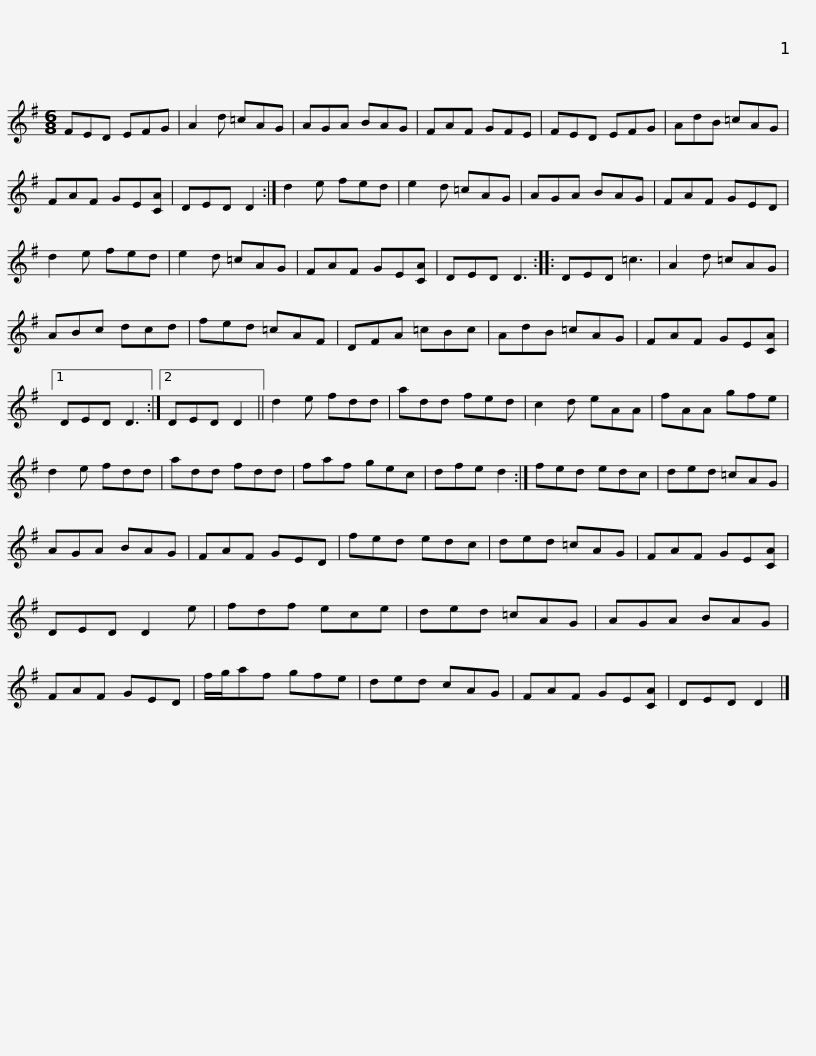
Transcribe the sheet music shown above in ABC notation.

X:1
L:1/8
M:6/8
I:linebreak $
K:G
V:1 treble
V:1
 FED EFG | A2 d =cAG | AGA BAG | FAF GFE | FED EFG | %5
 AdB =cAG | FAF GE[CA] |$ DED D2 :| d2 e fed | e2 d =cAG | %10
 AGA BAG | FAF GED | d2 e fed | e2 d =cAG | FAF GE[CA] |$ %15
 DED D3 :: DED =c3 | A2 d =cAG | ABc dcd | fed =cAF | %20
 DFA =cBc | AdB =cAG |$ FAF GE[CA] |1 DED D3 :|2 DED D2 || %25
 d2 e fdd | add fed | c2 d eAA | fAA gfe | d2 e fdd |$ %30
 add fdd | faf gec | dfe d2 :| fed edc | ded =cAG | %35
 AGA BAG | FAF GED |$ fed edc | ded =cAG | FAF GE[CA] | %40
 DED D2 e | fdf ece | ded =cAG | AGA BAG |$ FAF GED | %45
 f/g/af gfe | ded cAG | FAF GE[CA] | DED D2 |] %49
